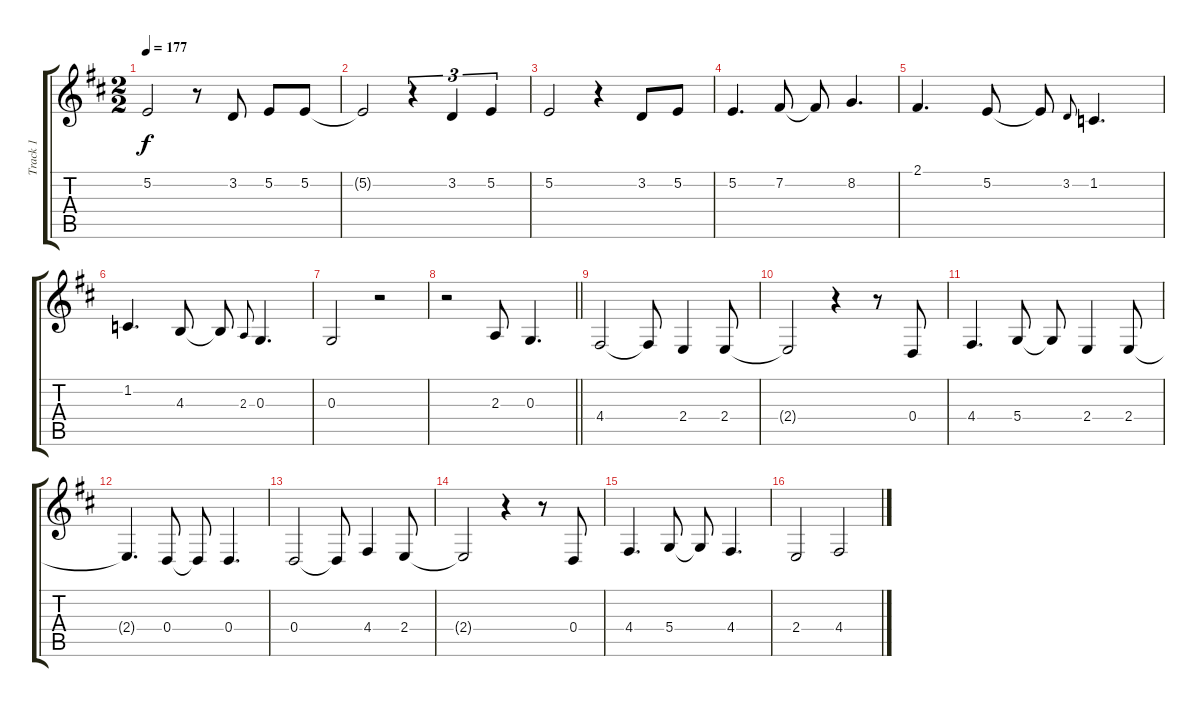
\track ("Track 1" "Track 1") {instrument altosax}
\staff {score tabs}
\tuning (E4 B3 G3 D3 A2 E2) {hide}
\ts (2 2)
\tempo 177
\clef g2
\ks d
5.2.2{dy f} r.8 3.2.8 5.2.8 5.2.8 |
5.2{t}.2 r.4{tu (3 2)} 3.2.4{tu (3 2)} 5.2.4{tu (3 2)} |
5.2.2 r.4 3.2.8 5.2.8 |
5.2.4{d} 7.2.8 7.2{t}.8 8.2.4{d} |
2.1.4{d} 5.2.8 5.2{t}.8 3.2.8{gr onbeat} 1.2.4{d} |
1.2.4{d} 4.3.8 4.3{t}.8 2.3.8{gr onbeat} 0.3.4{d} |
0.3.2 r.2 |
\barLineRight lightlight
r.2 2.3.8 0.3.4{d} |
4.4.2 4.4{t}.8 2.4.4 2.4.8 |
2.4{t}.2 r.4 r.8 0.4.8 |
4.4.4{d} 5.4.8 5.4{t}.8 2.4.4 2.4.8 |
2.4{t}.4{d} 0.4.8 0.4{t}.8 0.4.4{d} |
0.4.2 0.4{t}.8 4.4.4 2.4.8 |
2.4{t}.2 r.4 r.8 0.4.8 |
4.4.4{d} 5.4.8 5.4{t}.8 4.4.4{d} |
2.4.2 4.4.2
